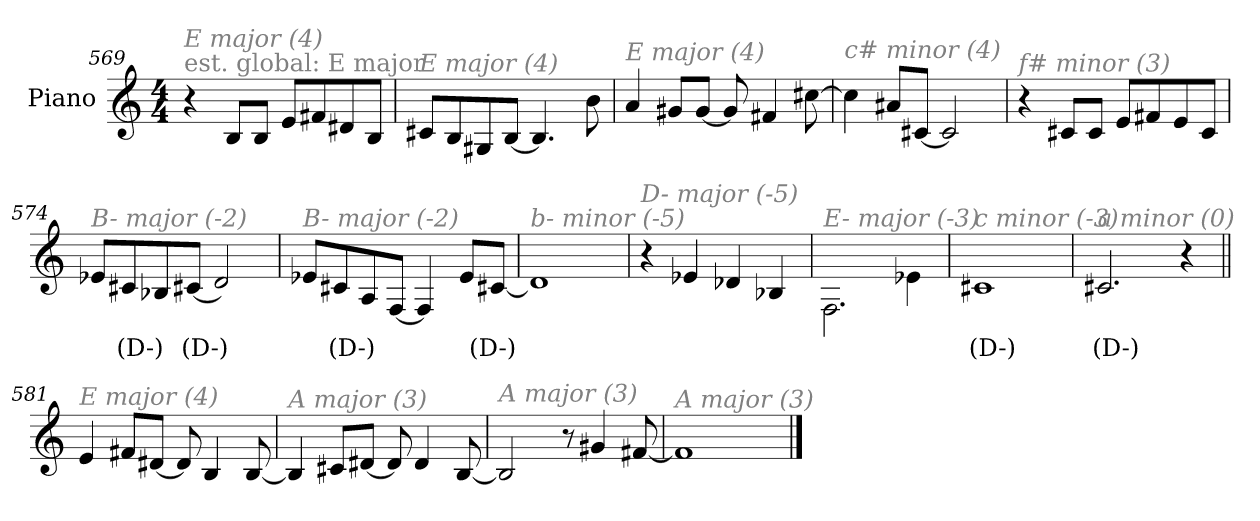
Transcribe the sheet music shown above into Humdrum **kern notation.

**kern	**text
*part1	*part1
*staff1	*staff1
*I"Piano	*
*I'Pno.	*
*clefG2	*
*k[]	*
*M4/4	*
=569	=569
!LO:TX:a:color=#808080:t=est. global&colon; E major	!
!LO:TX:i:color=#808080:t=E major (4)	!
4r	.
8B/L	.
8B/J	.
8e/L	.
8f#X/	.
8d#X/	.
8B/J	.
=570	=570
!LO:TX:i:color=#808080:t=E major (4)	!
8c#X/L	.
8B/	.
8G#X/	.
[8B/J	.
4.B/]	.
8b\	.
=571	=571
!LO:TX:i:color=#808080:t=E major (4)	!
4a/	.
8g#X/L	.
[8g#/J	.
8g#/]	.
4f#X/	.
[8cc#X\	.
=572	=572
!LO:TX:i:color=#808080:t=c# minor (4)	!
4cc#\]	.
8a#X/L	.
[8c#X/J	.
2c#/]	.
!!LO:LB:g=z
=573	=573
!LO:TX:i:color=#808080:t=f# minor (3)	!
4r	.
8c#X/L	.
8c#/J	.
8e/L	.
8f#X/	.
8e/	.
8c#/J	.
=574	=574
!LO:TX:i:color=#808080:t=B- major (-2)	!
8e-X/L	.
8c#Xi/	(D-)
8B-X/	.
[8c#Xi/J	(D-)
2d-/]	.
=575	=575
!LO:TX:i:color=#808080:t=B- major (-2)	!
8e-X/L	.
8c#Xi/	(D-)
8A/	.
[8F/J	.
4F/]	.
8e-/L	.
[8c#Xi/J	(D-)
=576	=576
!LO:TX:i:color=#808080:t=b- minor (-5)	!
1d-]	.
!!LO:LB:g=z
=577	=577
!LO:TX:i:color=#808080:t=D- major (-5)	!
4r	.
4e-X/	.
4d-X/	.
4B-X/	.
=578	=578
!LO:TX:i:color=#808080:t=E- major (-3)	!
2.F\	.
4e-X\	.
=579	=579
!LO:TX:i:color=#808080:t=c minor (-3)	!
1c#Xi	(D-)
=580	=580
!LO:TX:i:color=#808080:t=a minor (0)	!
2.c#Xi/	(D-)
4r	.
!!LO:LB:g=z
=581||	=581||
!LO:TX:i:color=#808080:t=E major (4)	!
4e/	.
8f#X/L	.
[8d#X/J	.
8d#/]	.
4B/	.
[8B/	.
=582	=582
!LO:TX:i:color=#808080:t=A major (3)	!
4B/]	.
8c#X/L	.
[8d#X/J	.
8d#/]	.
4d#/	.
[8B/	.
=583	=583
!LO:TX:i:color=#808080:t=A major (3)	!
2B/]	.
8r	.
4g#X/	.
[8f#X/	.
=584	=584
!LO:TX:i:color=#808080:t=A major (3)	!
1f#]	.
==	==
*-	*-
